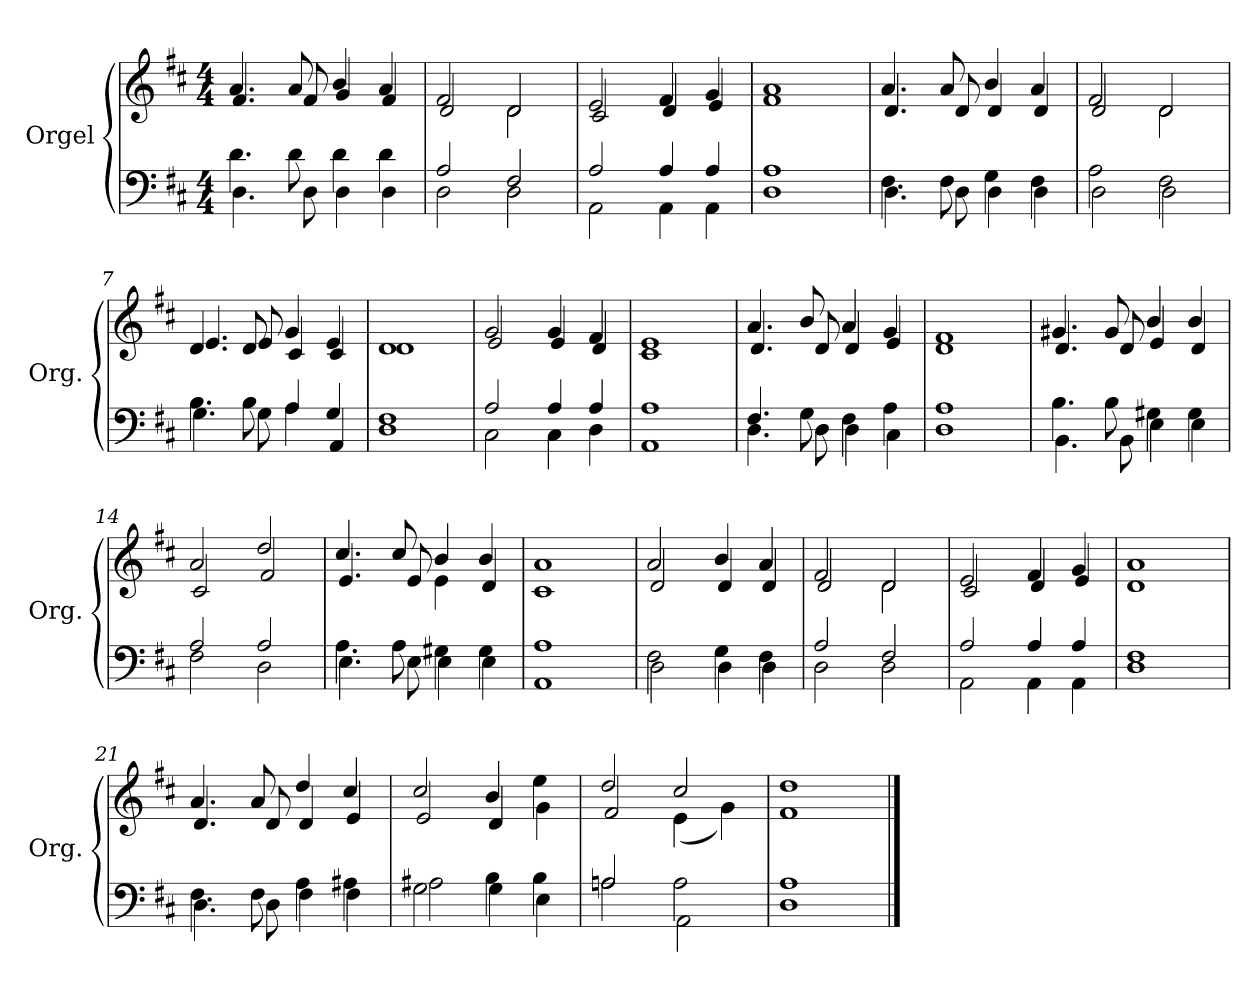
**kern	**kern
*part1	*part1
*staff2	*staff1
*I"Orgel	*
*I'Org.	*
*clefF4	*clefG2
*k[f#c#]	*k[f#c#]
*M4/4	*M4/4
=1	=1
*^	*^
4.d\	4.D\	4.a/	4.f#/
8d\	8D\	8a/	8f#/
4d\	4D\	4b/	4g/
4d\	4D\	4a/	4f#/
=2	=2	=2	=2
2A/	2D\	2f#/	2d/
2F#/	2D\	2d/	2d\
=3	=3	=3	=3
2A/	2AA\	2e/	2c#/
4A/	4AA\	4f#/	4d/
4A/	4AA\	4g/	4e/
=4	=4	=4	=4
1A	1D	1a	1f#
=5	=5	=5	=5
4.F#\	4.D\	4.a/	4.d/
8F#\	8D\	8a/	8d/
4G\	4D\	4b/	4d/
4F#\	4D\	4a/	4d/
=6	=6	=6	=6
2A\	2D\	2f#/	2d/
2F#\	2D\	2d/	2d\
=7	=7	=7	=7
4.B\	4.G\	4.d/	4.e/
8B\	8G\	8d/	8e/
4A/	4A\	4g/	4c#/
4G/	4AA/	4e/	4c#/
=8	=8	=8	=8
1F#	1D	1d	1d
=9	=9	=9	=9
2A/	2C#\	2g/	2e/
4A/	4C#\	4g/	4e/
4A/	4D\	4f#/	4d/
=10	=10	=10	=10
1A	1AA	1e	1c#
=11	=11	=11	=11
4.F#/	4.D\	4.a/	4.d/
8G\	8D\	8b/	8d/
4F#\	4D\	4a/	4d/
4A\	4C#\	4g/	4e/
=12	=12	=12	=12
1A	1D	1f#	1d
=13	=13	=13	=13
4.B\	4.BB\	4.g#X/	4.d/
8B\	8BB\	8g#/	8d/
4G#X\	4E\	4b/	4e/
4G#\	4E\	4b/	4d/
=14	=14	=14	=14
2A/	2F#\	2a/	2c#/
2A/	2D\	2dd/	2f#/
=15	=15	=15	=15
4.A\	4.E\	4.cc#/	4.e/
8A\	8E\	8cc#/	8e/
4G#X\	4E\	4b/	4e\
4G#\	4E\	4b/	4d/
=16	=16	=16	=16
1A	1AA	1a	1c#
=17	=17	=17	=17
2F#\	2D\	2a/	2d/
4G\	4D\	4b/	4d/
4F#\	4D\	4a/	4d/
=18	=18	=18	=18
2A/	2D\	2f#/	2d/
2F#/	2D\	2d/	2d\
=19	=19	=19	=19
2A/	2AA\	2e/	2c#/
4A/	4AA\	4f#/	4d/
4A/	4AA\	4g/	4e/
=20	=20	=20	=20
1F#	1D	1a	1d
=21	=21	=21	=21
4.F#\	4.D\	4.a/	4.d/
8F#\	8D\	8a/	8d/
4A\	4F#\	4dd/	4d/
4A#X\	4F#\	4cc#/	4e/
=22	=22	=22	=22
2G\	2A#X\	2cc#/	2e/
4B\	4G\	4b/	4d/
4B\	4E\	4ee\	4g\
=23	=23	=23	=23
2An/	2A\	2dd/	2f#/
2A\	2AA\	2cc#/	(4e\
.	.	.	4g\)
=24	=24	=24	=24
1A	1D	1dd	1f#
*v	*v	*	*
*	*v	*v
==	==
*-	*-
